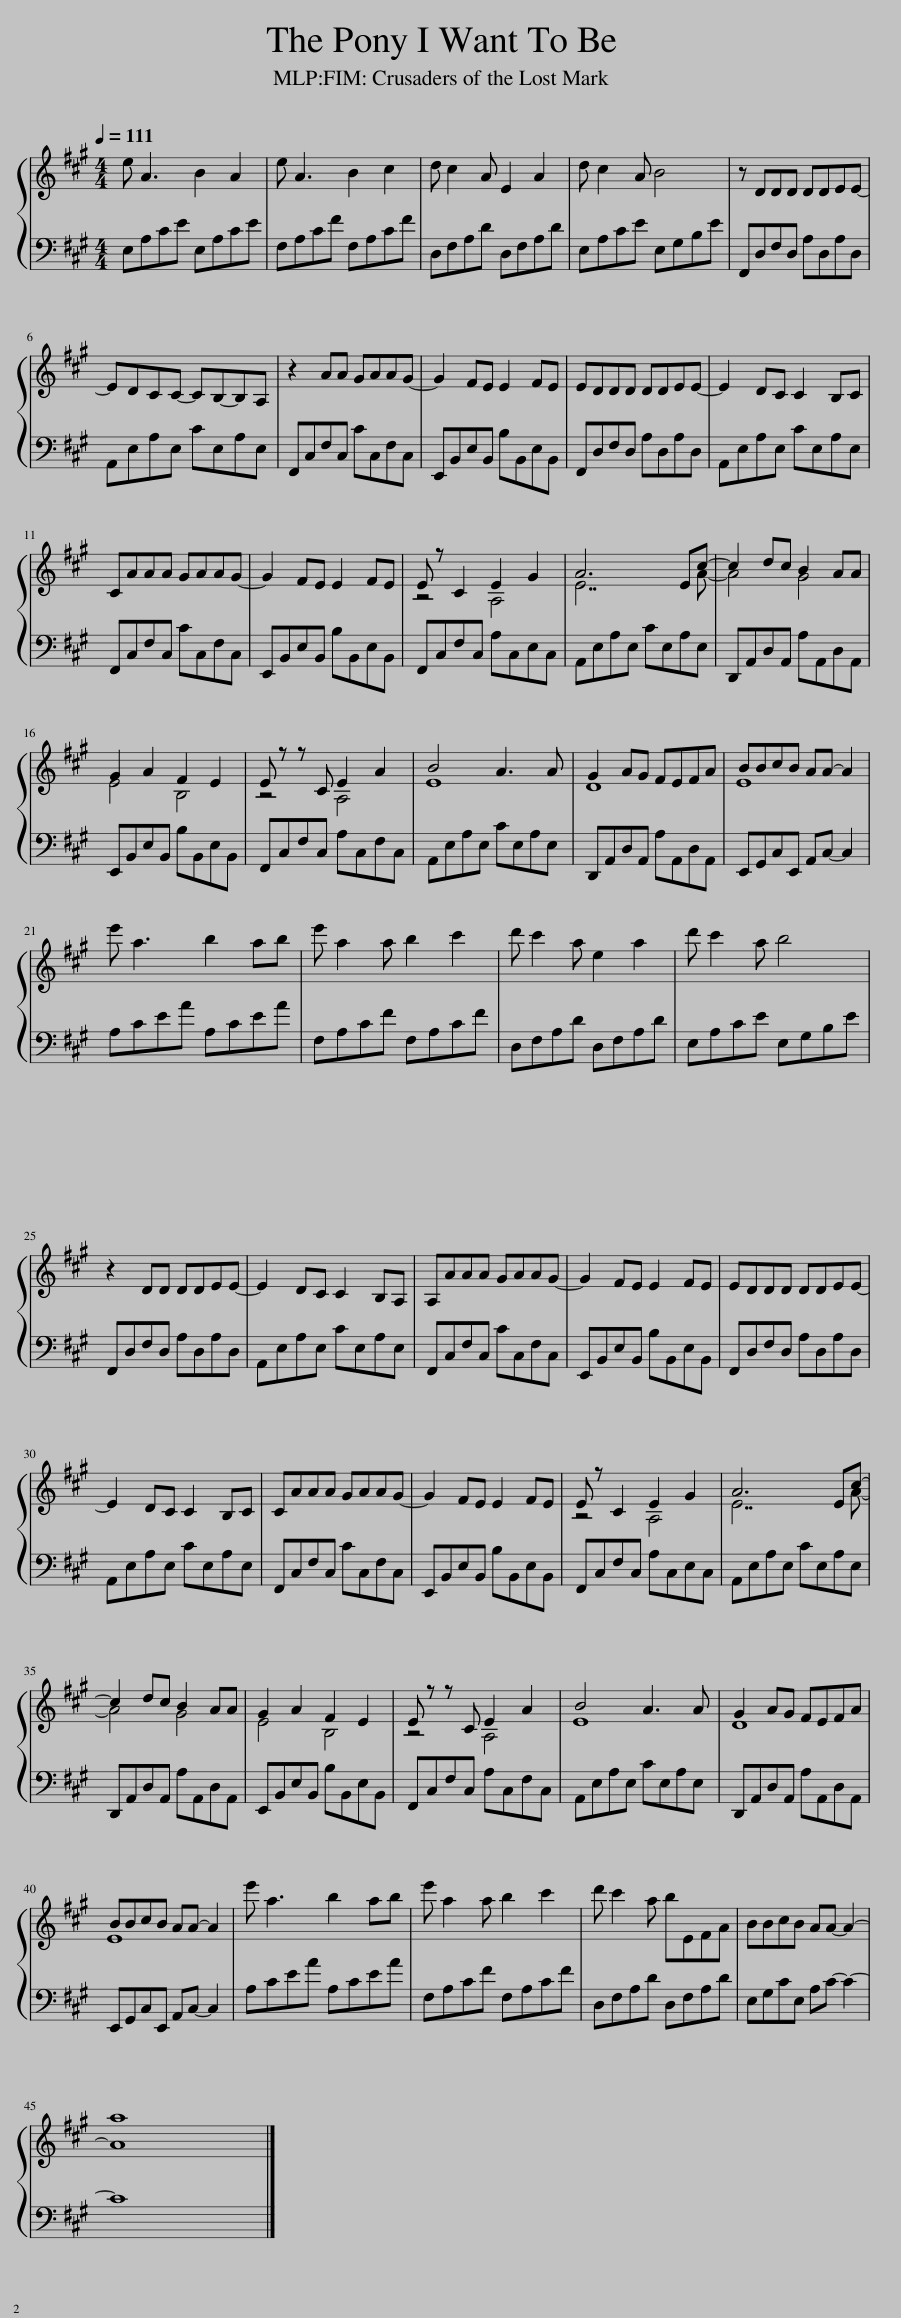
X:1
%%score { ( 1 3 ) | 2 }
L:1/8
Q:1/4=111
M:4/4
I:linebreak $
K:A
V:1 treble
V:3 treble
V:2 bass
V:1
 e A3 B2 A2 | e A3 B2 c2 | d c2 A E2 A2 | d c2 A B4 | z DDD DDEE- |$ %5
 EDCC- CB,-B,A, | z2 AA GAAG- | G2 FE E2 FE | EDDD DDEE- | E2 DC C2 B,C |$ %10
 CAAA GAAG- | G2 FE E2 FE | E z C2 E2 G2 | A6 Ec- | c2 dc B2 AA |$ %15
 G2 A2 F2 E2 | E z z C E2 A2 | B4 A3 A | G2 AG FEFA | BBcB AA- A2 |$ %20
 e' a3 b2 ab | e' a2 a b2 c'2 | d' c'2 a e2 a2 | d' c'2 a b4 |$ z2 DD DDEE- | %25
 E2 DC C2 B,A, | A,AAA GAAG- | G2 FE E2 FE | EDDD DDEE- |$ E2 DC C2 B,C | %30
 CAAA GAAG- | G2 FE E2 FE | E z C2 E2 G2 | A6 Ec- |$ c2 dc B2 AA | %35
 G2 A2 F2 E2 | E z z C E2 A2 | B4 A3 A | G2 AG FEFA |$ BBcB AA- A2 | %40
 e' a3 b2 ab | e' a2 a b2 c'2 | d' c'2 a bEFA | BBcB AA- A2- |$ [Aa]8 |] %45
V:2
 E,A,CE E,A,CE | F,A,CF F,A,CF | D,F,A,D D,F,A,D | E,A,CE E,G,B,E | F,,D,F,D, A,D,A,D, |$ %5
 A,,E,A,E, CE,A,E, | F,,C,F,C, CC,F,C, | E,,B,,E,B,, B,B,,E,B,, | F,,D,F,D, A,D,A,D, | A,,E,A,E, CE,A,E, |$ %10
 F,,C,F,C, CC,F,C, | E,,B,,E,B,, B,B,,E,B,, | F,,C,F,C, A,C,E,C, | A,,E,A,E, CE,A,E, | D,,A,,D,A,, A,A,,D,A,, |$ %15
 E,,B,,E,B,, B,B,,E,B,, | F,,C,F,C, A,C,F,C, | A,,E,A,E, CE,A,E, | D,,A,,D,A,, A,A,,D,A,, | E,,G,,C,E,, A,,C,- C,2 |$ %20
 A,CEA A,CEA | F,A,CF F,A,CF | D,F,A,D D,F,A,D | E,A,CE E,G,B,E |$ F,,D,F,D, A,D,A,D, | %25
 A,,E,A,E, CE,A,E, | F,,C,F,C, CC,F,C, | E,,B,,E,B,, B,B,,E,B,, | F,,D,F,D, A,D,A,D, |$ A,,E,A,E, CE,A,E, | %30
 F,,C,F,C, CC,F,C, | E,,B,,E,B,, B,B,,E,B,, | F,,C,F,C, A,C,E,C, | A,,E,A,E, CE,A,E, |$ D,,A,,D,A,, A,A,,D,A,, | %35
 E,,B,,E,B,, B,B,,E,B,, | F,,C,F,C, A,C,F,C, | A,,E,A,E, CE,A,E, | D,,A,,D,A,, A,A,,D,A,, |$ E,,G,,C,E,, A,,C,- C,2 | %40
 A,CEA A,CEA | F,A,CF F,A,CF | D,F,A,D D,F,A,D | E,G,CE, A,C- C2- |$ C8 |] %45
V:3
 x8 | x8 | x8 | x8 | x8 |$ %5
 x8 | x8 | x8 | x8 | x8 |$ %10
 x8 | x8 | z4 A,4 | E7 A- | A4 G4 |$ %15
 E4 B,4 | z4 A,4 | E8 | D8 | E8 |$ %20
 x8 | x8 | x8 | x8 |$ x8 | %25
 x8 | x8 | x8 | x8 |$ x8 | %30
 x8 | x8 | z4 A,4 | E7 A- |$ A4 G4 | %35
 E4 B,4 | z4 A,4 | E8 | D8 |$ E8 | %40
 x8 | x8 | x8 | x8 |$ x8 |] %45
